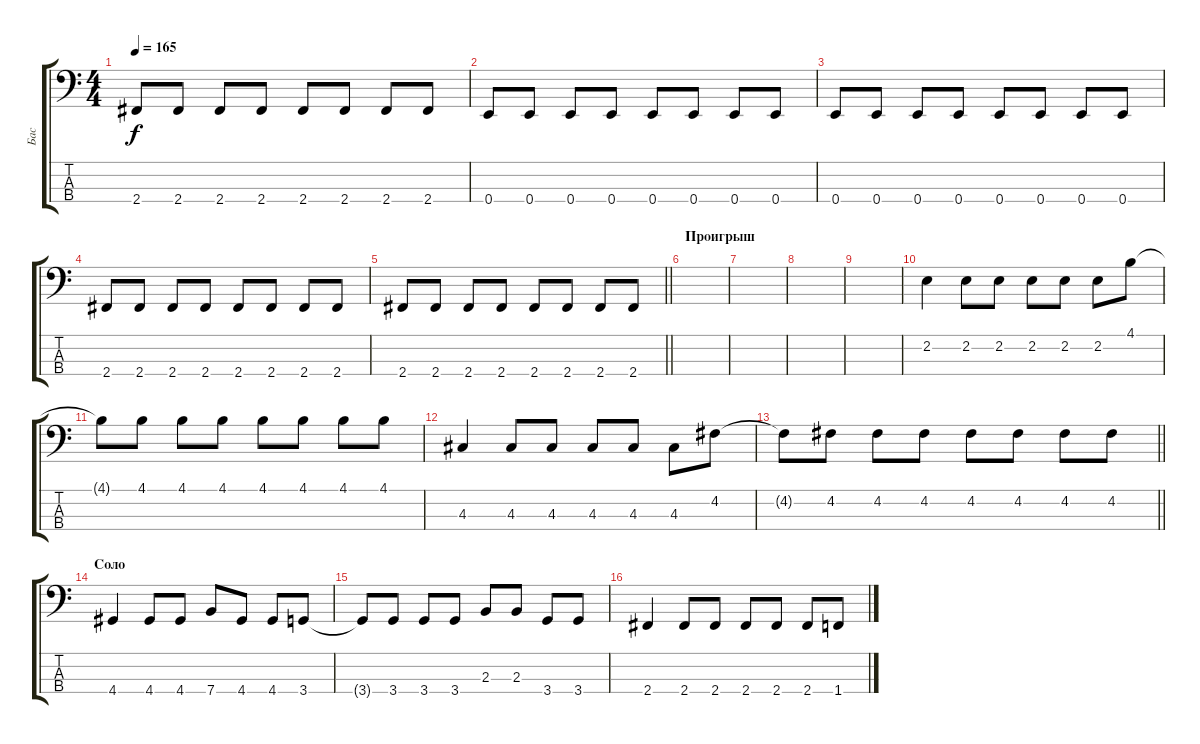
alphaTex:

\track ("Бас" "Бас") {instrument electricbassfinger}
\staff {score tabs}
\tuning (G2 D2 A1 E1) {hide}
\ts (4 4)
\tempo 165
\clef f4
\ks c
2.4.8{dy f} 2.4.8 2.4.8 2.4.8 2.4.8 2.4.8 2.4.8 2.4.8 |
0.4.8 0.4.8 0.4.8 0.4.8 0.4.8 0.4.8 0.4.8 0.4.8 |
0.4.8 0.4.8 0.4.8 0.4.8 0.4.8 0.4.8 0.4.8 0.4.8 |
2.4.8 2.4.8 2.4.8 2.4.8 2.4.8 2.4.8 2.4.8 2.4.8 |
\barLineRight lightlight
2.4.8 2.4.8 2.4.8 2.4.8 2.4.8 2.4.8 2.4.8 2.4.8 |
\section ("" "Проигрыш")
|
|
|
|
2.2.4 2.2.8 2.2.8 2.2.8 2.2.8 2.2.8 4.1.8 |
4.1{t}.8 4.1.8 4.1.8 4.1.8 4.1.8 4.1.8 4.1.8 4.1.8 |
4.3.4 4.3.8 4.3.8 4.3.8 4.3.8 4.3.8 4.2.8 |
\barLineRight lightlight
4.2{t}.8 4.2.8 4.2.8 4.2.8 4.2.8 4.2.8 4.2.8 4.2.8 |
\section ("" "Соло")
4.4.4 4.4.8 4.4.8 7.4.8 4.4.8 4.4.8 3.4.8 |
3.4{t}.8 3.4.8 3.4.8 3.4.8 2.3.8 2.3.8 3.4.8 3.4.8 |
2.4.4 2.4.8 2.4.8 2.4.8 2.4.8 2.4.8 1.4.8
